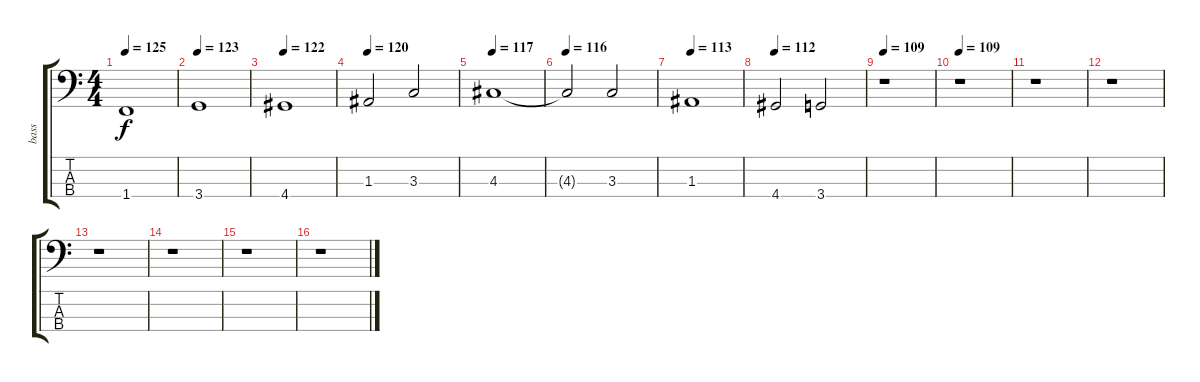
\track ("bass" "bass") {instrument electricbassfinger}
\staff {score tabs}
\tuning (G2 D2 A1 E1) {hide}
\ts (4 4)
\tempo 125
\clef f4
\ks c
1.4.1{dy f} |
\tempo 123
3.4.1 |
\tempo 122
4.4.1 |
\tempo 120
1.3.2 3.3.2 |
\tempo 117
4.3.1 |
\tempo 116
4.3{t}.2 3.3.2 |
\tempo 113
1.3.1 |
\tempo 112
4.4.2 3.4.2 |
\tempo 109
r.1 |
\tempo 109
r.1 |
r.1 |
r.1 |
r.1 |
r.1 |
r.1 |
r.1
